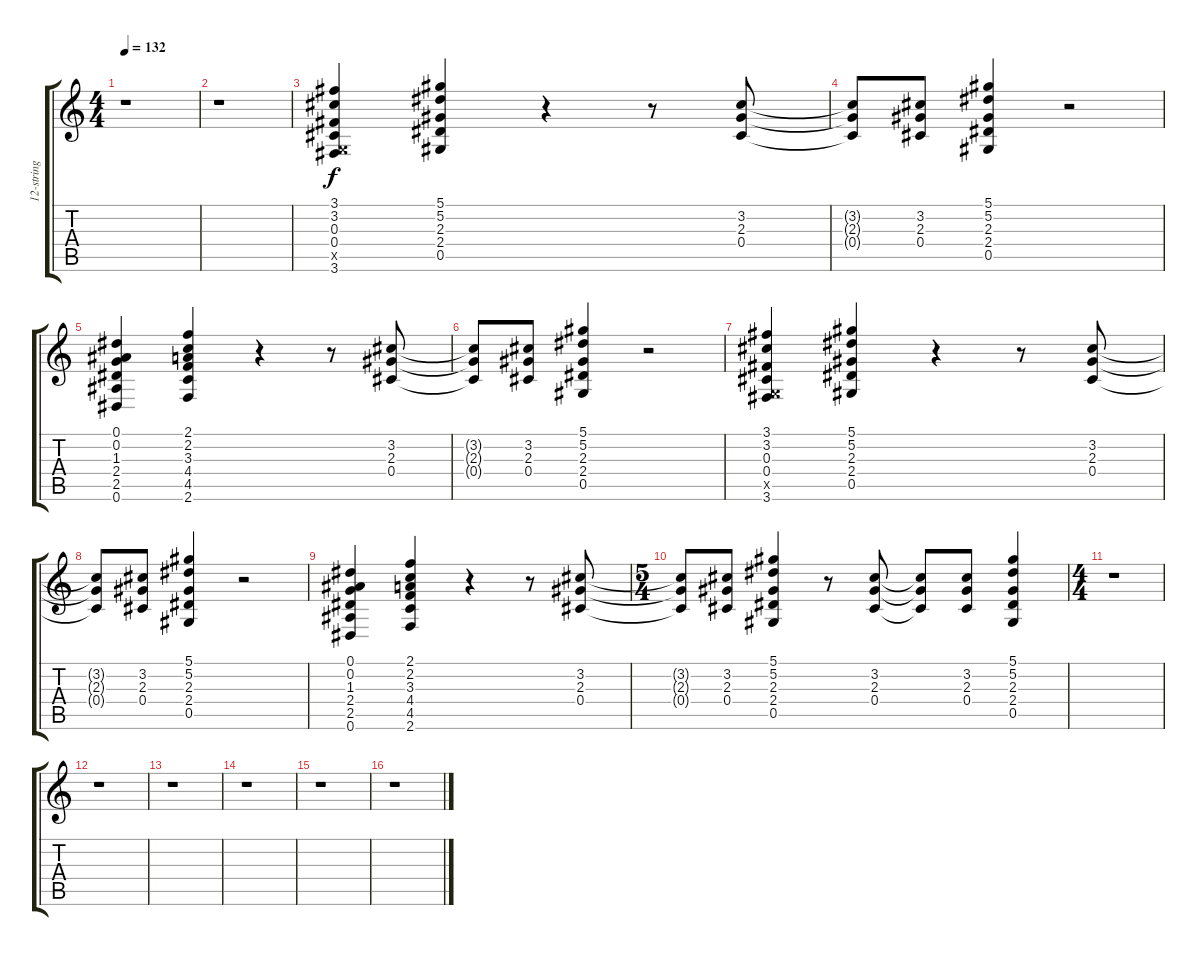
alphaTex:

\track ("12-string" "12-string") {instrument acousticguitarsteel}
\staff {score tabs}
\tuning (Eb4 Bb3 Gb3 Db3 Ab2 Eb2) {hide}
\ts (4 4)
\tempo 132
\clef g2
\ks c
r.1{dy f} |
r.1 |
(3.1 3.2 0.3 0.4 -1.5{x} 3.6).4 (5.1 5.2 2.3 2.4 0.5).4 r.4 r.8 (3.2 2.3 0.4).8 |
(3.2{t} 2.3{t} 0.4{t}).8 (3.2 2.3 0.4).8 (5.1 5.2 2.3 2.4 0.5).4 r.2 |
(0.1 0.2 1.3 2.4 2.5 0.6).4 (2.1 2.2 3.3 4.4 4.5 2.6).4 r.4 r.8 (3.2 2.3 0.4).8 |
(3.2{t} 2.3{t} 0.4{t}).8 (3.2 2.3 0.4).8 (5.1 5.2 2.3 2.4 0.5).4 r.2 |
(3.1 3.2 0.3 0.4 -1.5{x} 3.6).4 (5.1 5.2 2.3 2.4 0.5).4 r.4 r.8 (3.2 2.3 0.4).8 |
(3.2{t} 2.3{t} 0.4{t}).8 (3.2 2.3 0.4).8 (5.1 5.2 2.3 2.4 0.5).4 r.2 |
(0.1 0.2 1.3 2.4 2.5 0.6).4 (2.1 2.2 3.3 4.4 4.5 2.6).4 r.4 r.8 (3.2 2.3 0.4).8 |
\ts (5 4)
(3.2{t} 2.3{t} 0.4{t}).8 (3.2 2.3 0.4).8 (5.1 5.2 2.3 2.4 0.5).4 r.8 (3.2 2.3 0.4).8 (3.2{t} 2.3{t} 0.4{t}).8 (3.2 2.3 0.4).8 (5.1 5.2 2.3 2.4 0.5).4 |
\ts (4 4)
r.1 |
r.1 |
r.1 |
r.1 |
r.1 |
r.1
